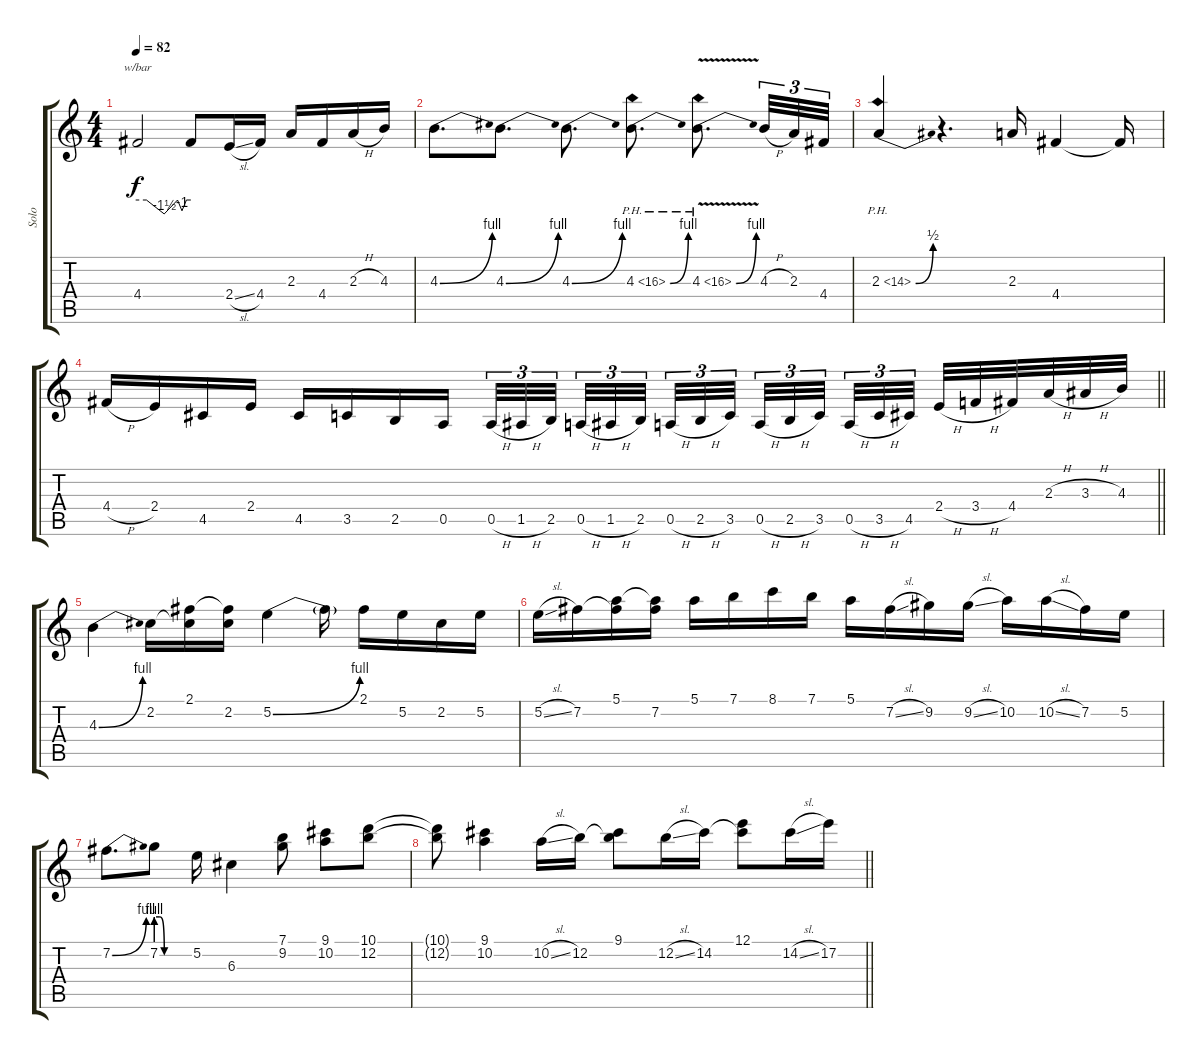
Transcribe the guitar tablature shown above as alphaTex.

\track ("Solo" "Solo") {instrument electricguitarjazz}
\staff {score tabs}
\tuning (E4 B3 G3 D3 A2 D2) {hide}
\ts (4 4)
\section ("" "")
\tempo 82
\clef g2
\ks c
4.4.2{tbe (custom default 0 0 10 0 30 -6 45 0 50 -4 55 0 60 0) dy f} 4.4{t}.8 2.4{sl}.16 4.4.16 2.3.16 4.4.16 2.3{h}.16 4.3.16 |
4.3{be (bend 0 0 60 4)}.8{d} 4.3{be (bend 0 0 60 4)}.8{d} 4.3{be (bend 0 0 60 4)}.8{d} 4.3{be (bend 0 0 60 4) ph 12}.8{d} 4.3{be (bend 0 0 60 4) ph 12 v}.8{d} 4.3{h}.32{tu (3 2)} 2.3.32{tu (3 2)} 4.4.32{tu (3 2)} |
2.3{be (bend 0 0 60 2) ph 12}.4 r.4{d} 2.3.16 4.4.4 4.4{t}.16 |
\barLineRight lightlight
4.4{h}.16 2.4.16 4.5.16 2.4.16 4.5.16 3.5.16 2.5.16 0.5.16 0.5{h}.32{tu (3 2)} 1.5{h}.32{tu (3 2)} 2.5.32{tu (3 2) beam splitsecondary} 0.5{h}.32{tu (3 2)} 1.5{h}.32{tu (3 2)} 2.5.32{tu (3 2) beam splitsecondary} 0.5{h}.32{tu (3 2)} 2.5{h}.32{tu (3 2)} 3.5.32{tu (3 2) beam splitsecondary} 0.5{h}.32{tu (3 2)} 2.5{h}.32{tu (3 2)} 3.5.32{tu (3 2)} 0.5{h}.32{tu (3 2)} 3.5{h}.32{tu (3 2)} 4.5.32{tu (3 2) beam splitsecondary} 2.4{h}.32 3.4{h}.32 4.4.32 2.3{h}.32 3.3{h}.32 4.3.32 |
4.3{be (bend 0 0 60 4)}.4 2.2.16 (2.1 2.2{t}).16 (2.1{t} 2.2).16 5.2{be (bend 0 0 60 4)}.4 5.2{t}.16 2.1.16 5.2.16 2.2.16 5.2.16 |
5.2{sl}.16 7.2.16 (5.1 7.2{t}).16 (5.1{t} 7.2).16 5.1.16 7.1.16 8.1.16 7.1.16 5.1.16 7.2{sl}.16 9.2.16 9.2{sl}.16 10.2.16 10.2{sl}.16 7.2.16 5.2.16 |
7.2{be (bend 0 0 60 4)}.8{d} 7.2{be (custom 0 4 7 4 15 0 60 0)}.8 5.2.16 6.3.4 (7.1 9.2).8 (9.1 10.2).8 (10.1 12.2).8 |
\barLineRight lightlight
(10.1{t} 12.2{t}).8 (9.1 10.2).4 10.2{sl}.16 12.2.16 (9.1 12.2{t}).8 12.2{sl}.16 14.2.16 (12.1 14.2{t}).8 14.2{sl}.16 17.2.16
